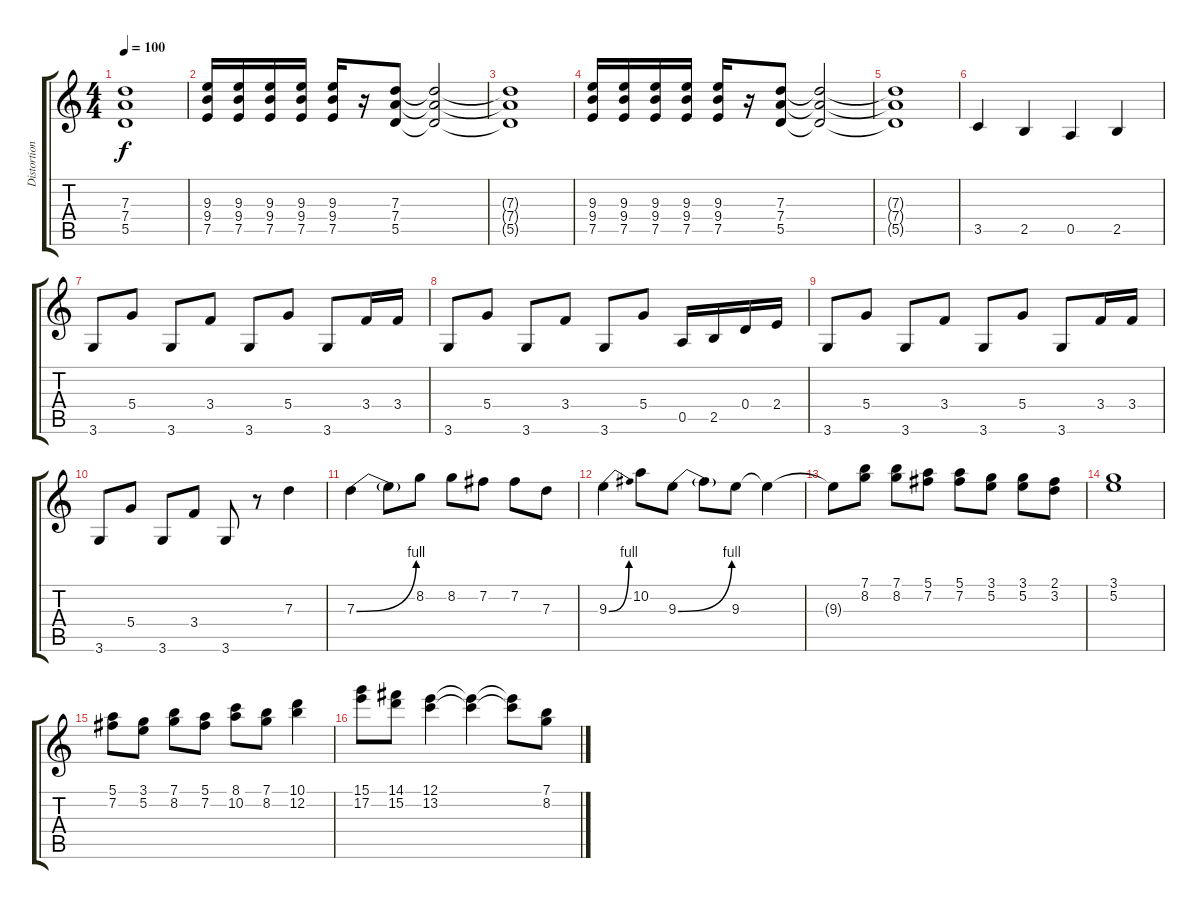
\track ("Distortion Gtr. 1" "Distortion") {instrument distortionguitar}
\staff {score tabs}
\tuning (E4 B3 G3 D3 A2 E2) {hide}
\ts (4 4)
\tempo 100
\clef g2
\ks c
(7.3{t} 7.4{t} 5.5{t}).1{dy f} |
(9.3 9.4 7.5).16 (9.3 9.4 7.5).16 (9.3 9.4 7.5).16 (9.3 9.4 7.5).16 (9.3 9.4 7.5).16 r.16 (7.3 7.4 5.5).8 (7.3{t} 7.4{t} 5.5{t}).2 |
(7.3{t} 7.4{t} 5.5{t}).1 |
(9.3 9.4 7.5).16 (9.3 9.4 7.5).16 (9.3 9.4 7.5).16 (9.3 9.4 7.5).16 (9.3 9.4 7.5).16 r.16 (7.3 7.4 5.5).8 (7.3{t} 7.4{t} 5.5{t}).2 |
(7.3{t} 7.4{t} 5.5{t}).1 |
3.5.4 2.5.4 0.5.4 2.5.4 |
3.6.8 5.4.8 3.6.8 3.4.8 3.6.8 5.4.8 3.6.8 3.4.16 3.4.16 |
3.6.8 5.4.8 3.6.8 3.4.8 3.6.8 5.4.8 0.5.16 2.5.16 0.4.16 2.4.16 |
3.6.8 5.4.8 3.6.8 3.4.8 3.6.8 5.4.8 3.6.8 3.4.16 3.4.16 |
3.6.8 5.4.8 3.6.8 3.4.8 3.6.8 r.8 7.3.4 |
7.3{be (bend 0 0 60 4)}.4 7.3{t}.8 8.2.8 8.2.8 7.2.8 7.2.8 7.3.8 |
9.3{be (bend 0 0 60 4)}.4 10.2.8 9.3{be (bend 0 0 60 4)}.8 9.3{t}.8 9.3.8 9.3{t}.4 |
9.3{t}.8 (7.1 8.2).8 (7.1 8.2).8 (5.1 7.2).8 (5.1 7.2).8 (3.1 5.2).8 (3.1 5.2).8 (2.1 3.2).8 |
(3.1 5.2).1 |
(5.1 7.2).8 (3.1 5.2).8 (7.1 8.2).8 (5.1 7.2).8 (8.1 10.2).8 (7.1 8.2).8 (10.1 12.2).4 |
(15.1 17.2).8 (14.1 15.2).8 (12.1 13.2).4 (12.1{t} 13.2{t}).4 (12.1{t} 13.2{t}).8 (7.1 8.2).8
